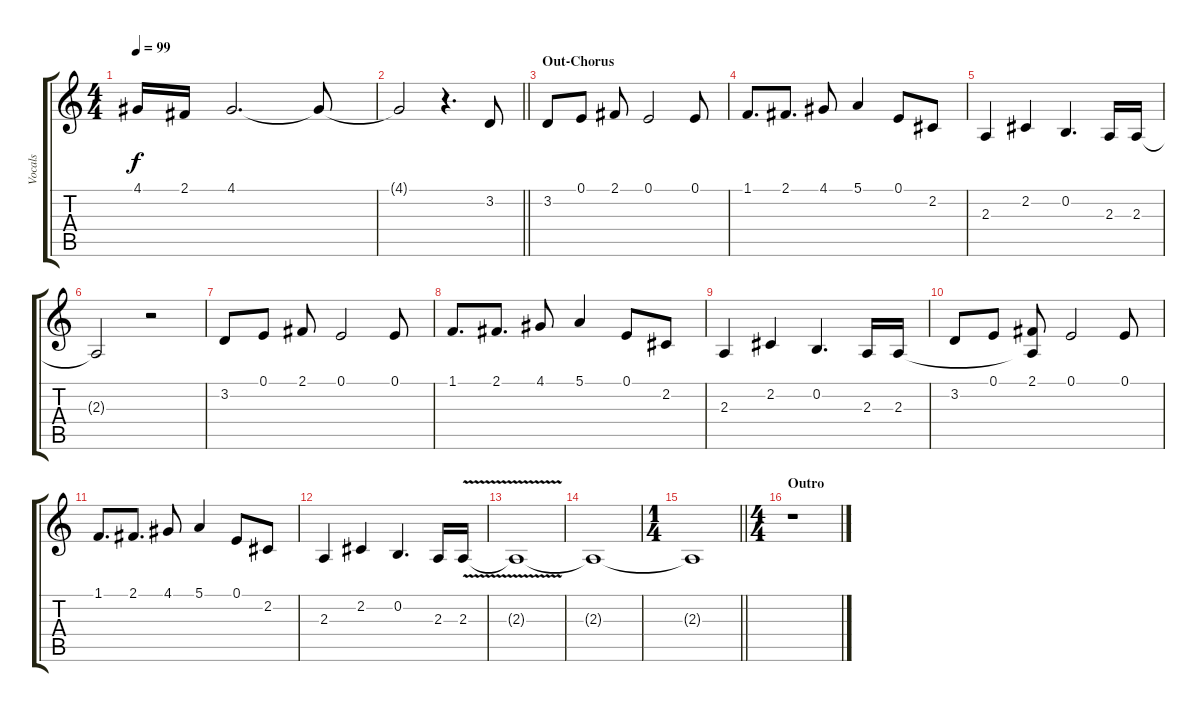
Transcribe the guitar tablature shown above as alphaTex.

\track ("Vocals" "Vocals") {instrument lead2sawtooth}
\staff {score tabs}
\tuning (E4 B3 G3 D3 A2 E2) {hide}
\ts (4 4)
\tempo 99
\clef g2
\ks c
4.1.16{dy f} 2.1.16 4.1.2{d} 4.1{t}.8 |
\barLineRight lightlight
4.1{t}.2 r.4{d} 3.2.8 |
\section ("" "Out-Chorus")
3.2.8 0.1.8 2.1.8 0.1.2 0.1.8 |
1.1.8{d} 2.1.8{d} 4.1.8 5.1.4 0.1.8 2.2.8 |
2.3.4 2.2.4 0.2.4{d} 2.3.16 2.3.16 |
2.3{t}.2 r.2 |
3.2.8 0.1.8 2.1.8 0.1.2 0.1.8 |
1.1.8{d} 2.1.8{d} 4.1.8 5.1.4 0.1.8 2.2.8 |
2.3.4 2.2.4 0.2.4{d} 2.3.16 2.3.16 |
3.2.8 0.1.8 (2.1 2.3{t}).8 0.1.2 0.1.8 |
1.1.8{d} 2.1.8{d} 4.1.8 5.1.4 0.1.8 2.2.8 |
2.3.4 2.2.4 0.2.4{d} 2.3.16 2.3{v}.16 |
2.3{t}.1 |
2.3{t}.1 |
\ts (1 4)
\barLineRight lightlight
2.3{t}.1 |
\ts (4 4)
\section ("" "Outro")
r.1
